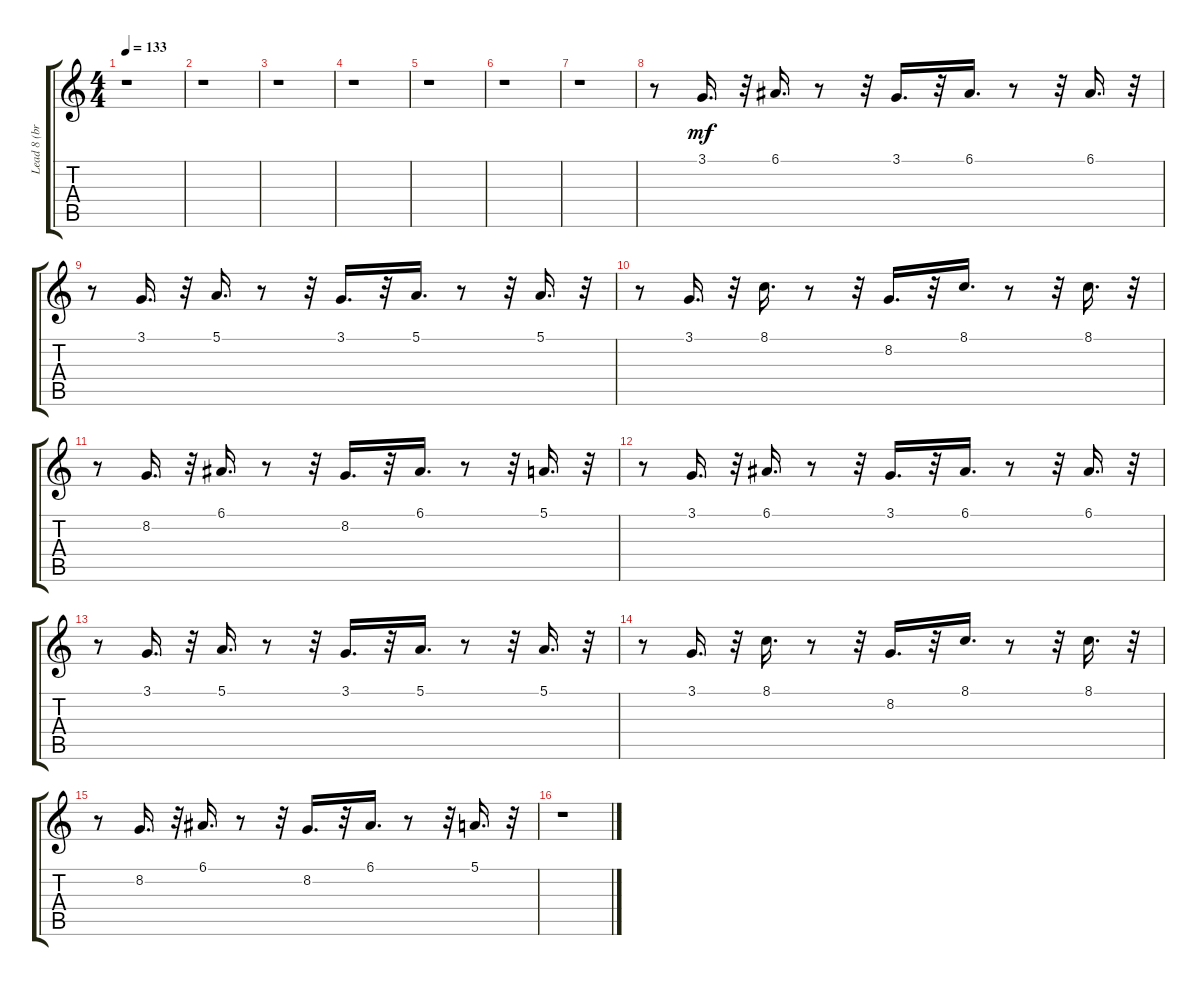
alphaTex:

\track ("Lead 8 (brass + lead)" "Lead 8 (br") {instrument lead8bassandlead}
\staff {score tabs}
\tuning (E4 B3 G3 D3 A2 E2) {hide}
\ts (4 4)
\tempo 133
\clef g2
\ks c
r.1{dy fff} |
r.1 |
r.1 |
r.1 |
r.1 |
r.1 |
r.1 |
r.8 3.1.16{d dy mf} r.32 6.1.16{d} r.8 r.32 3.1.16{d} r.32 6.1.16{d} r.8 r.32 6.1.16{d} r.32 |
r.8 3.1.16{d} r.32 5.1.16{d} r.8 r.32 3.1.16{d} r.32 5.1.16{d} r.8 r.32 5.1.16{d} r.32 |
r.8 3.1.16{d} r.32 8.1.16{d} r.8 r.32 8.2.16{d} r.32 8.1.16{d} r.8 r.32 8.1.16{d} r.32 |
r.8 8.2.16{d} r.32 6.1.16{d} r.8 r.32 8.2.16{d} r.32 6.1.16{d} r.8 r.32 5.1.16{d} r.32 |
r.8 3.1.16{d} r.32 6.1.16{d} r.8 r.32 3.1.16{d} r.32 6.1.16{d} r.8 r.32 6.1.16{d} r.32 |
r.8 3.1.16{d} r.32 5.1.16{d} r.8 r.32 3.1.16{d} r.32 5.1.16{d} r.8 r.32 5.1.16{d} r.32 |
r.8 3.1.16{d} r.32 8.1.16{d} r.8 r.32 8.2.16{d} r.32 8.1.16{d} r.8 r.32 8.1.16{d} r.32 |
r.8 8.2.16{d} r.32 6.1.16{d} r.8 r.32 8.2.16{d} r.32 6.1.16{d} r.8 r.32 5.1.16{d} r.32 |
r.1
